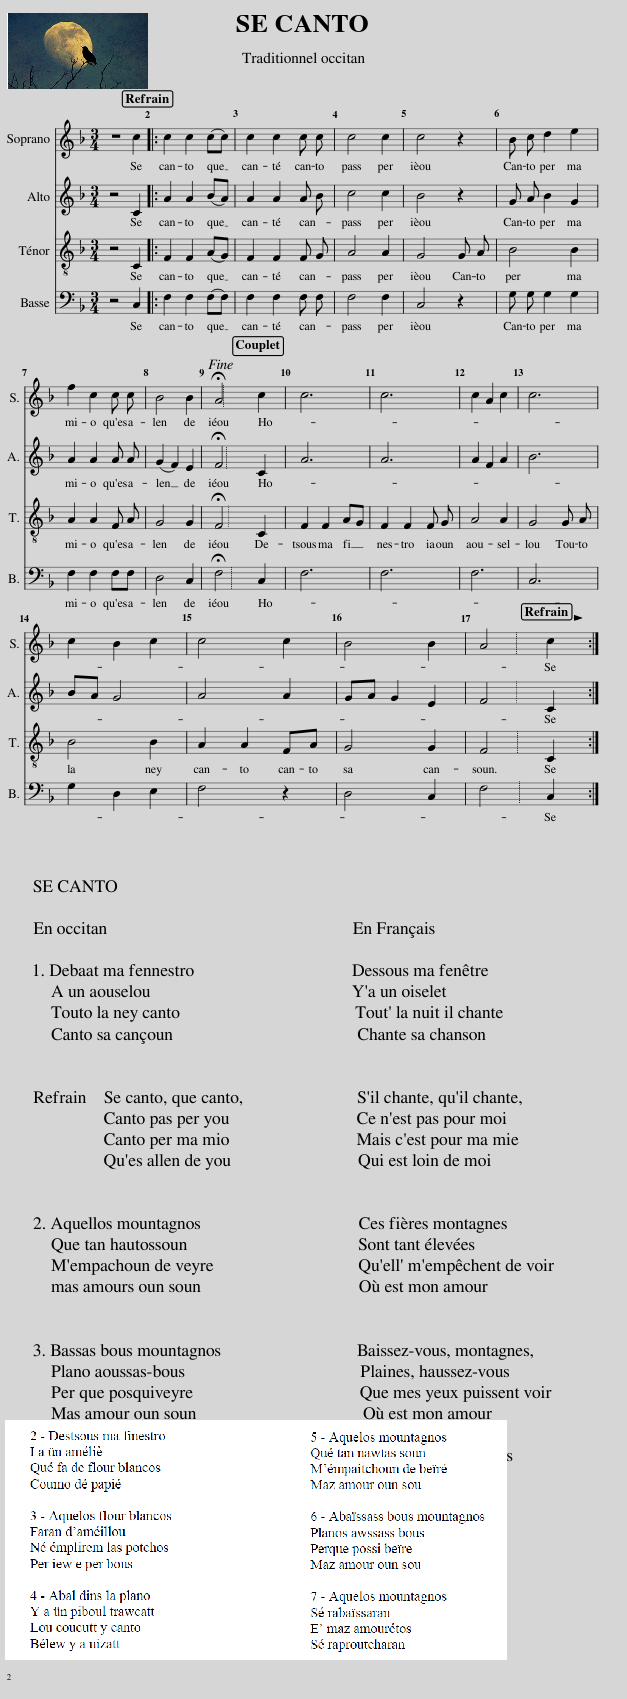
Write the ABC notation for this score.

X:1
%%score 1 2 3 4
L:1/8
M:3/4
I:linebreak $
K:F
V:1 treble
V:2 treble
V:3 treble-8
V:4 bass
V:1
 z4 c2 |: c2 c2 (cc) | c2 c2 c c | c4 c2 | c4 z2 | %5
 B c d2 e2 |$ f2 c2 c c | B4 B2 | !fermata!A4 c2 | c6 | %10
 c6 | c2 A2 c2 | c6 |$ c2 B2 c2 | c4 c2 | %15
 B4 B2 | A4 c2 :| %17
V:2
 z4 C2 |: A2 A2 (BA) | A2 A2 A B | c4 c2 | B4 z2 | %5
 G A B2 G2 |$ A2 A2 A A | (G2 F2) E2 | !fermata!F4 C2 | A6 | %10
 A6 | A2 F2 A2 | B6 |$ BA G4 | A4 A2 | %15
 GA G2 E2 | F4 C2 :| %17
V:3
 z4 C2 |: F2 F2 (AG) | F2 F2 F G | A4 A2 | G4 G A | %5
 B4 B2 |$ A2 A2 F A | G4 G2 | !fermata!F4 C2 | F2 F2 AG | %10
 F2 F2 F G | A4 A2 | G4 G A |$ B4 B2 | A2 A2 FA | %15
 G4 G2 | F4 C2 :| %17
V:4
 z4 C,2 |: F,2 F,2 (F,F,) | F,2 F,2 F, F, | F,4 F,2 | C,4 z2 | %5
 G, G, G,2 G,2 |$ F,2 F,2 F,F, | D,4 C,2 | !fermata!F,4 C,2 | F,6 | %10
 F,6 | F,6 | C,6 |$ G,2 D,2 E,2 | F,4 z2 | %15
 D,4 C,2 | F,4 C,2 :| %17
